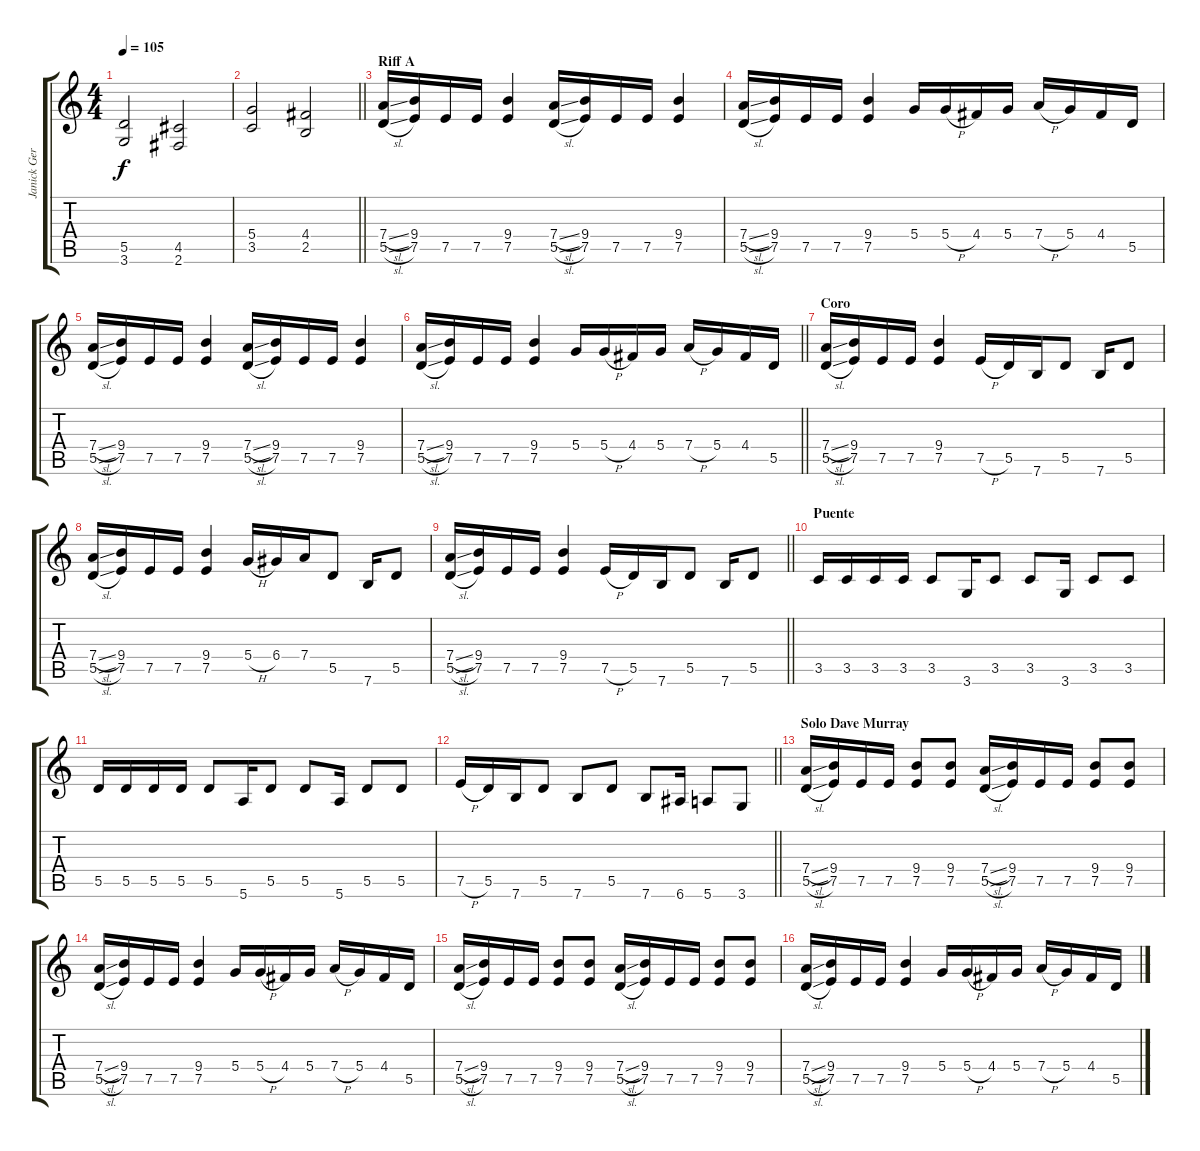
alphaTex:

\track ("Janick Gers" "Janick Ger") {instrument distortionguitar}
\staff {score tabs}
\tuning (E4 B3 G3 D3 A2 E2) {hide}
\ts (4 4)
\tempo 105
\clef g2
\ks c
(5.5 3.6).2{dy f} (4.5 2.6).2 |
\barLineRight lightlight
(5.4 3.5).2 (4.4 2.5).2 |
\section ("" "Riff A")
(7.4{sl} 5.5{sl}).16 (9.4 7.5).16 7.5.16 7.5.16 (9.4 7.5).4 (7.4{sl} 5.5{sl}).16 (9.4 7.5).16 7.5.16 7.5.16 (9.4 7.5).4 |
(7.4{sl} 5.5{sl}).16 (9.4 7.5).16 7.5.16 7.5.16 (9.4 7.5).4 5.4.16 5.4{h}.16 4.4.16 5.4.16 7.4{h}.16 5.4.16 4.4.16 5.5.16 |
(7.4{sl} 5.5{sl}).16 (9.4 7.5).16 7.5.16 7.5.16 (9.4 7.5).4 (7.4{sl} 5.5{sl}).16 (9.4 7.5).16 7.5.16 7.5.16 (9.4 7.5).4 |
\barLineRight lightlight
(7.4{sl} 5.5{sl}).16 (9.4 7.5).16 7.5.16 7.5.16 (9.4 7.5).4 5.4.16 5.4{h}.16 4.4.16 5.4.16 7.4{h}.16 5.4.16 4.4.16 5.5.16 |
\section ("" "Coro")
(7.4{sl} 5.5{sl}).16 (9.4 7.5).16 7.5.16 7.5.16 (9.4 7.5).4 7.5{h}.16 5.5.16 7.6.16 5.5.8 7.6.16 5.5.8 |
(7.4{sl} 5.5{sl}).16 (9.4 7.5).16 7.5.16 7.5.16 (9.4 7.5).4 5.4{h}.16 6.4.16 7.4.16 5.5.8 7.6.16 5.5.8 |
\barLineRight lightlight
(7.4{sl} 5.5{sl}).16 (9.4 7.5).16 7.5.16 7.5.16 (9.4 7.5).4 7.5{h}.16 5.5.16 7.6.16 5.5.8 7.6.16 5.5.8 |
\section ("" "Puente")
3.5.16 3.5.16 3.5.16 3.5.16 3.5.8 3.6.16 3.5.8 3.5.8 3.6.16 3.5.8 3.5.8 |
5.5.16 5.5.16 5.5.16 5.5.16 5.5.8 5.6.16 5.5.8 5.5.8 5.6.16 5.5.8 5.5.8 |
\barLineRight lightlight
7.5{h}.16 5.5.16 7.6.16 5.5.8 7.6.8 5.5.8 7.6.8 6.6.16 5.6.8 3.6.8 |
\section ("" "Solo Dave Murray")
(7.4{sl} 5.5{sl}).16 (9.4 7.5).16 7.5.16 7.5.16 (9.4 7.5).8 (9.4 7.5).8 (7.4{sl} 5.5{sl}).16 (9.4 7.5).16 7.5.16 7.5.16 (9.4 7.5).8 (9.4 7.5).8 |
(7.4{sl} 5.5{sl}).16 (9.4 7.5).16 7.5.16 7.5.16 (9.4 7.5).4 5.4.16 5.4{h}.16 4.4.16 5.4.16 7.4{h}.16 5.4.16 4.4.16 5.5.16 |
(7.4{sl} 5.5{sl}).16 (9.4 7.5).16 7.5.16 7.5.16 (9.4 7.5).8 (9.4 7.5).8 (7.4{sl} 5.5{sl}).16 (9.4 7.5).16 7.5.16 7.5.16 (9.4 7.5).8 (9.4 7.5).8 |
(7.4{sl} 5.5{sl}).16 (9.4 7.5).16 7.5.16 7.5.16 (9.4 7.5).4 5.4.16 5.4{h}.16 4.4.16 5.4.16 7.4{h}.16 5.4.16 4.4.16 5.5.16
